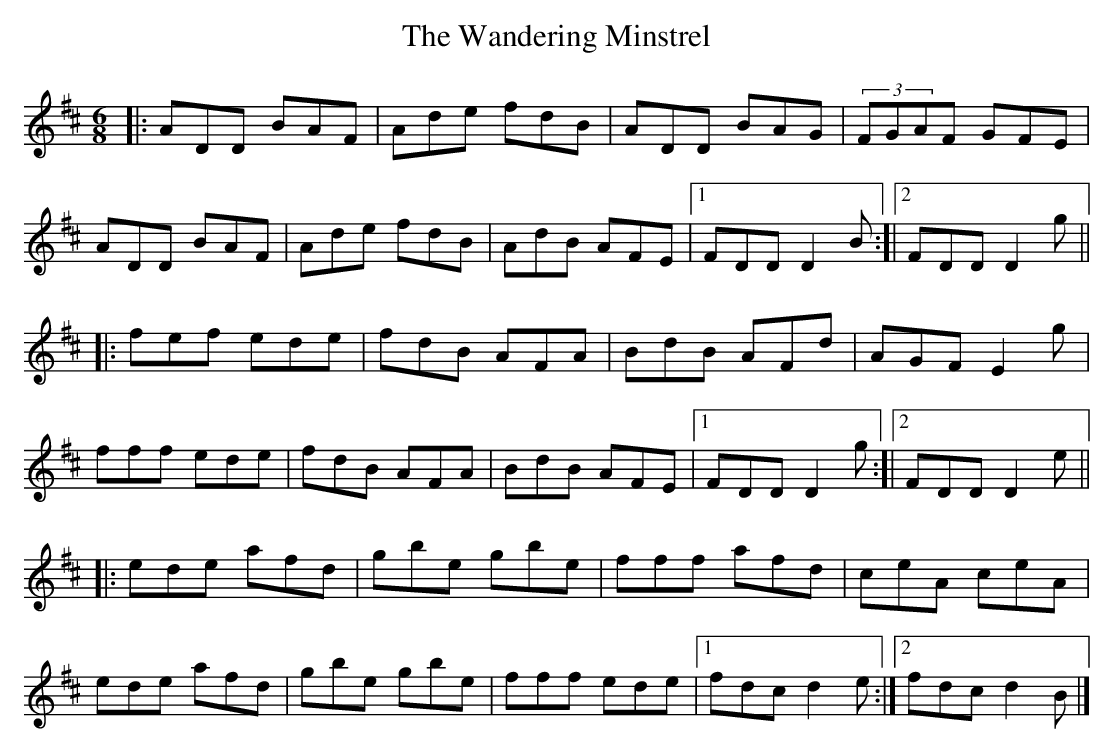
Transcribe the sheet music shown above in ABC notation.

X:1
T:Wandering Minstrel, The
M:6/8
L:1/8
K:D
|:ADD BAF|Ade fdB|ADD BAG|(3FGAF GFE|
ADD BAF|Ade fdB|AdB AFE|[1FDD D2B:]|[2FDD D2g||
|:fef ede|fdB AFA|BdB AFd|AGF E2g|
fff ede|fdB AFA|BdB AFE|[1FDD D2g:]|[2FDD D2e||
|:ede afd|gbe gbe|fff afd|ceA ceA|
ede afd|gbe gbe|fff ede|[1fdc d2e:|[2fdc d2B|]
